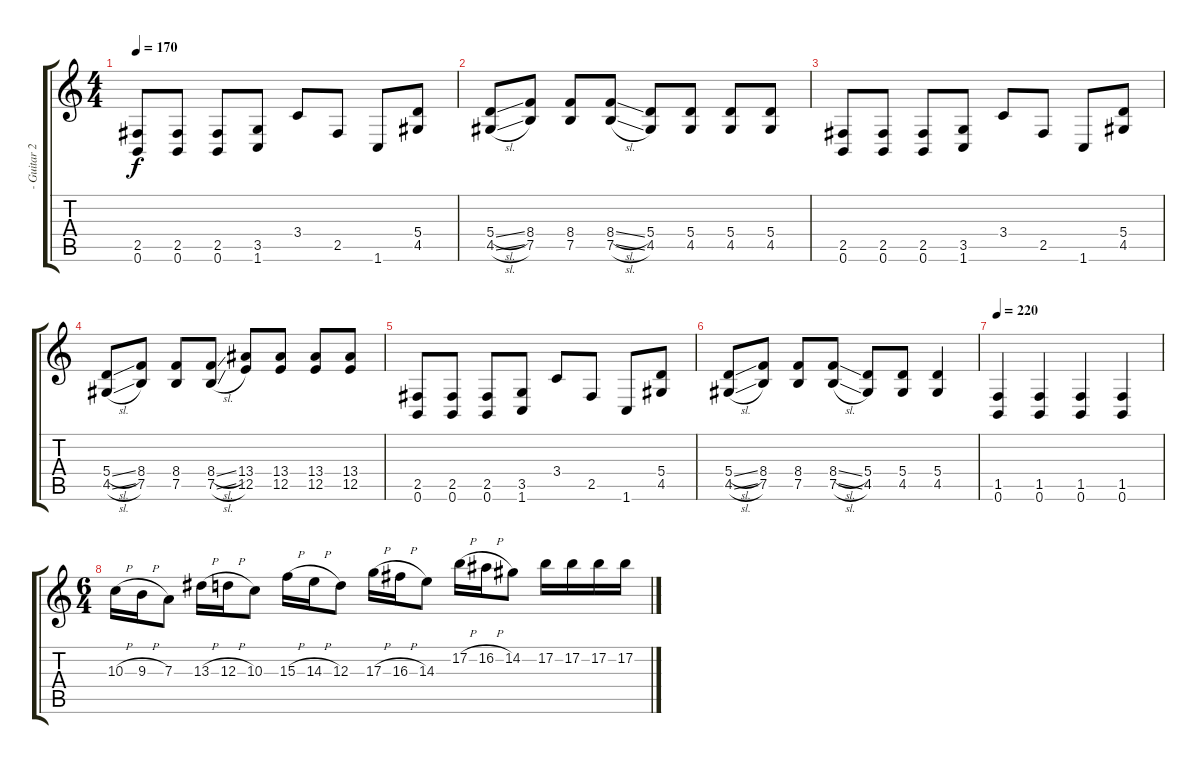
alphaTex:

\track ("- Guitar 2 -" "- Guitar 2") {instrument distortionguitar}
\staff {score tabs}
\tuning (B3 Gb3 D3 A2 E2 B1) {hide}
\ts (4 4)
\tempo 170
\clef g2
\ks c
(2.5 0.6).8{dy f} (2.5 0.6).8 (2.5 0.6).8 (3.5 1.6).8 3.4.8 2.5.8 1.6.8 (5.4 4.5).8 |
(5.4{sl} 4.5{sl}).8 (8.4 7.5).8 (8.4 7.5).8 (8.4{sl} 7.5{sl}).8 (5.4 4.5).8 (5.4 4.5).8 (5.4 4.5).8 (5.4 4.5).8 |
(2.5 0.6).8 (2.5 0.6).8 (2.5 0.6).8 (3.5 1.6).8 3.4.8 2.5.8 1.6.8 (5.4 4.5).8 |
(5.4{sl} 4.5{sl}).8 (8.4 7.5).8 (8.4 7.5).8 (8.4{sl} 7.5{sl}).8 (13.4 12.5).8 (13.4 12.5).8 (13.4 12.5).8 (13.4 12.5).8 |
(2.5 0.6).8 (2.5 0.6).8 (2.5 0.6).8 (3.5 1.6).8 3.4.8 2.5.8 1.6.8 (5.4 4.5).8 |
(5.4{sl} 4.5{sl}).8 (8.4 7.5).8 (8.4 7.5).8 (8.4{sl} 7.5{sl}).8 (5.4 4.5).8 (5.4 4.5).8 (5.4 4.5).4 |
\tempo 220
(1.5 0.6).4 (1.5 0.6).4 (1.5 0.6).4 (1.5 0.6).4 |
\ts (6 4)
10.3{h}.16 9.3{h}.16 7.3.8 13.3{h}.16 12.3{h}.16 10.3.8 15.3{h}.16 14.3{h}.16 12.3.8 17.3{h}.16 16.3{h}.16 14.3.8 17.2{h}.16 16.2{h}.16 14.2.8 17.2.16 17.2.16 17.2.16 17.2.16
